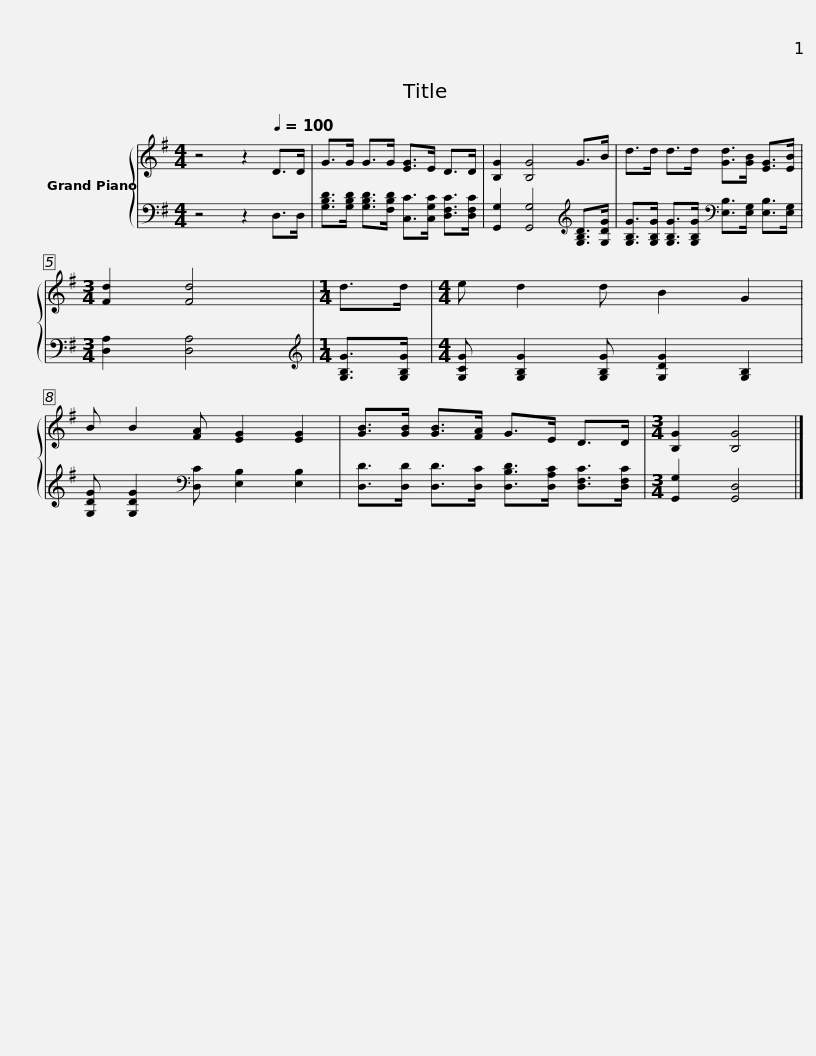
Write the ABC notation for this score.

X:1
%%score { 1 | 2 }
L:1/8
M:4/4
I:linebreak $
K:G
V:1 treble
V:2 bass
V:1
 z4 z2[Q:1/4=100] D>D | G>G G>G [EG]>E D>D | [B,G]2 [B,G]4 G>B | d>d d>d [Gd]>[GB] [EG]>[EB] |[M:3/4] [Fd]2 [Fd]4 |$ %5
[M:1/4] d>d |[M:4/4] e d2 d B2 G2 | B B2 [FA] [EG]2 [EG]2 | [GB]>[GB] [GB]>[FA] G>E D>D |[M:3/4] [B,G]2 [B,G]4 |] %10
V:2
 z4 z2 D,>D, | [G,B,D]>[G,B,D] [G,B,D]>[F,B,D] [C,C]>[C,G,C] [D,F,C]>[D,F,C] | [G,,G,]2 [G,,G,]4[K:treble] [G,B,D]>[G,DG] | [G,B,G]>[G,B,G] [G,B,G]>[G,B,G][K:bass] [E,B,]>[E,G,] [E,B,]>[E,G,] |[M:3/4] [D,A,]2 [D,A,]4 |$ %5
[M:1/4][K:treble] [G,B,G]>[G,B,G] |[M:4/4] [G,CG] [G,B,G]2 [G,B,G] [G,DG]2 [G,B,]2 | [G,DG] [G,DG]2[K:bass] [D,C] [E,B,]2 [E,B,]2 | [D,D]>[D,D] [D,D]>[D,C] [D,B,D]>[D,A,C] [D,F,C]>[D,F,C] |[M:3/4] [G,,G,]2 [G,,D,]4 |] %10
